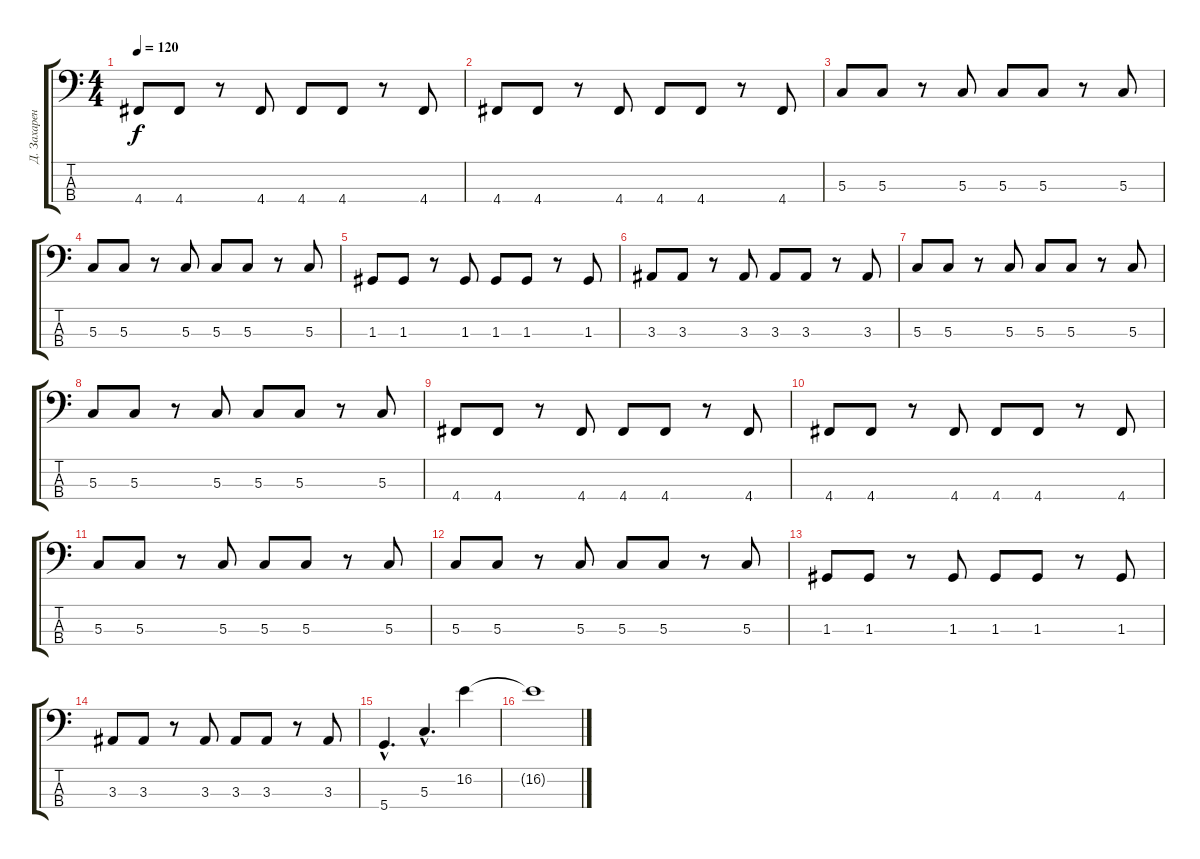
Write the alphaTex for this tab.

\track ("Д. Захаренков" "Д. Захарен") {instrument electricbassfinger}
\staff {score tabs}
\tuning (F2 C2 G1 D1) {hide}
\ts (4 4)
\tempo 120
\clef f4
\ks c
4.4.8{dy f} 4.4.8 r.8 4.4.8 4.4.8 4.4.8 r.8 4.4.8 |
4.4.8 4.4.8 r.8 4.4.8 4.4.8 4.4.8 r.8 4.4.8 |
5.3.8 5.3.8 r.8 5.3.8 5.3.8 5.3.8 r.8 5.3.8 |
5.3.8 5.3.8 r.8 5.3.8 5.3.8 5.3.8 r.8 5.3.8 |
1.3.8 1.3.8 r.8 1.3.8 1.3.8 1.3.8 r.8 1.3.8 |
3.3.8 3.3.8 r.8 3.3.8 3.3.8 3.3.8 r.8 3.3.8 |
5.3.8 5.3.8 r.8 5.3.8 5.3.8 5.3.8 r.8 5.3.8 |
5.3.8 5.3.8 r.8 5.3.8 5.3.8 5.3.8 r.8 5.3.8 |
4.4.8 4.4.8 r.8 4.4.8 4.4.8 4.4.8 r.8 4.4.8 |
4.4.8 4.4.8 r.8 4.4.8 4.4.8 4.4.8 r.8 4.4.8 |
5.3.8 5.3.8 r.8 5.3.8 5.3.8 5.3.8 r.8 5.3.8 |
5.3.8 5.3.8 r.8 5.3.8 5.3.8 5.3.8 r.8 5.3.8 |
1.3.8 1.3.8 r.8 1.3.8 1.3.8 1.3.8 r.8 1.3.8 |
3.3.8 3.3.8 r.8 3.3.8 3.3.8 3.3.8 r.8 3.3.8 |
5.4{hac}.4{d} 5.3{hac}.4{d} 16.2.4 |
16.2{t}.1
